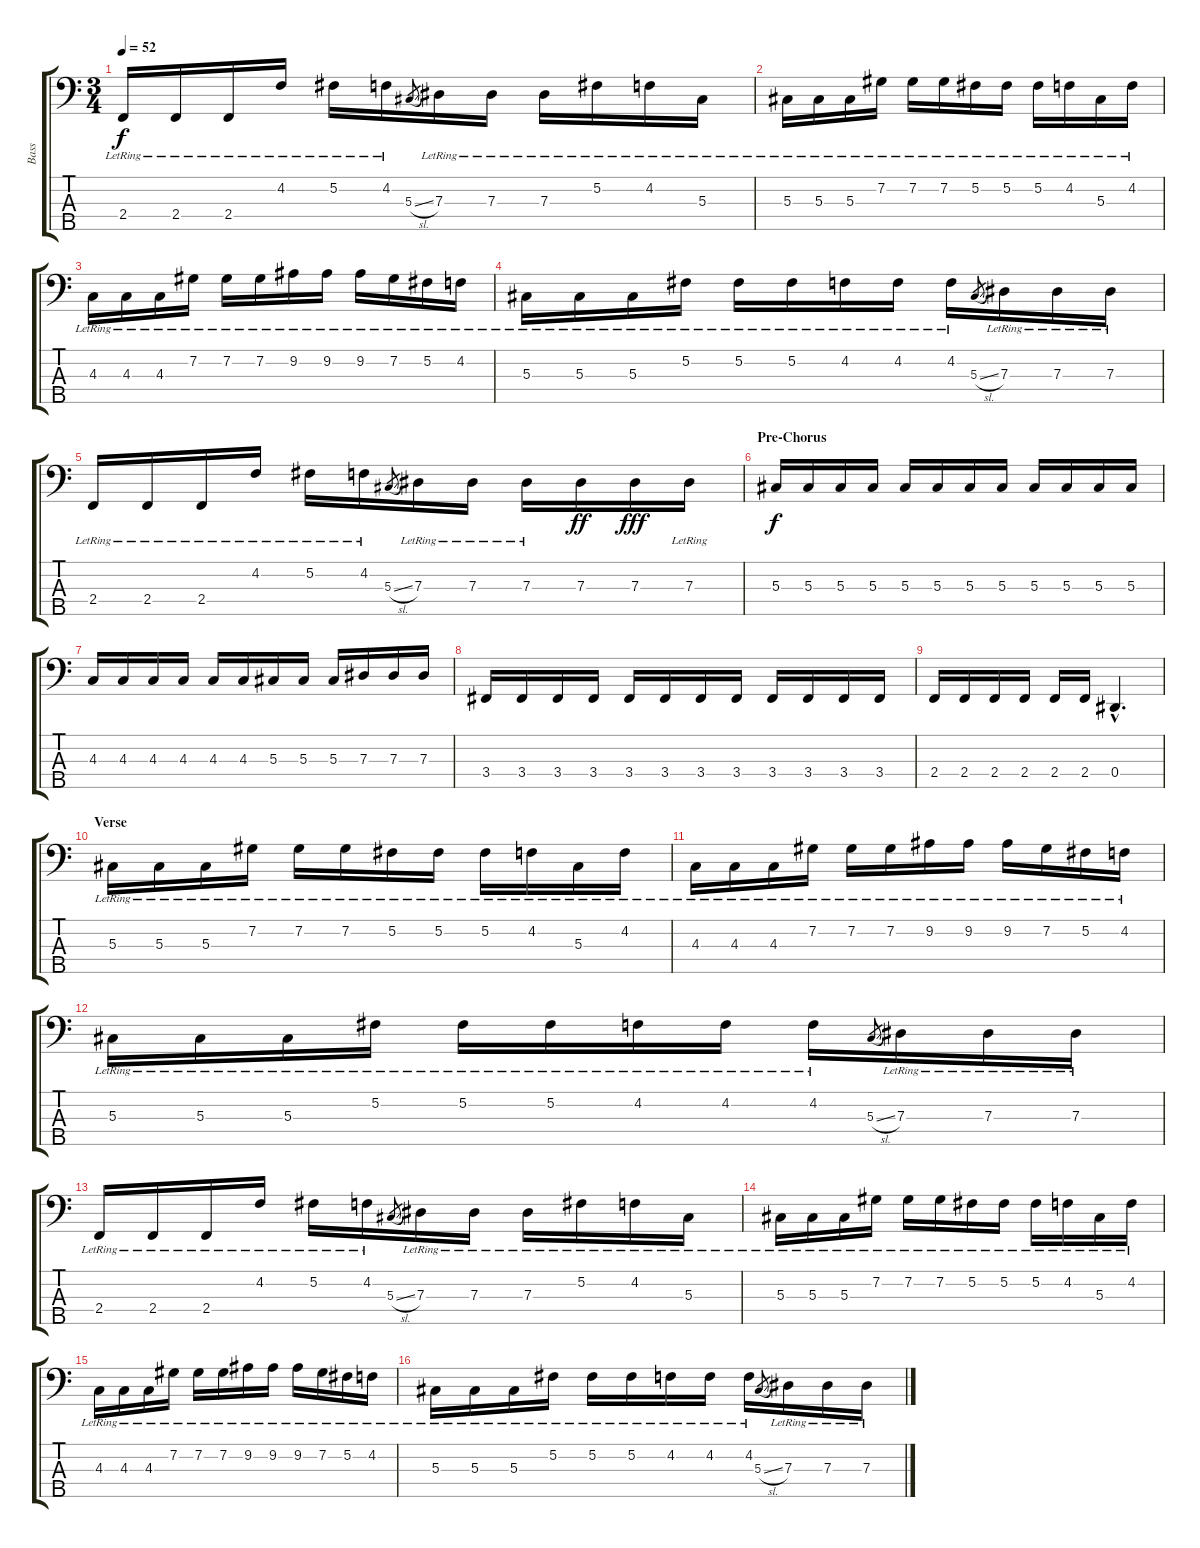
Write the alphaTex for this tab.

\track ("Bass" "Bass") {instrument electricbassfinger}
\staff {score tabs}
\tuning (Gb2 Db2 Ab1 Eb1 B0) {hide}
\ts (3 4)
\tempo 52
\clef f4
\ks c
2.4{lr}.16{dy f} 2.4{lr}.16 2.4{lr}.16 4.2{lr}.16 5.2{lr}.16 4.2{lr}.16 5.3{sl}.8{gr} 7.3{lr}.16 7.3{lr}.16 7.3{lr}.16 5.2{lr}.16 4.2{lr}.16 5.3{lr}.16 |
5.3{lr}.16 5.3{lr}.16 5.3{lr}.16 7.2{lr}.16 7.2{lr}.16 7.2{lr}.16 5.2{lr}.16 5.2{lr}.16 5.2{lr}.16 4.2{lr}.16 5.3{lr}.16 4.2{lr}.16 |
4.3{lr}.16 4.3{lr}.16 4.3{lr}.16 7.2{lr}.16 7.2{lr}.16 7.2{lr}.16 9.2{lr}.16 9.2{lr}.16 9.2{lr}.16 7.2{lr}.16 5.2{lr}.16 4.2{lr}.16 |
5.3{lr}.16 5.3{lr}.16 5.3{lr}.16 5.2{lr}.16 5.2{lr}.16 5.2{lr}.16 4.2{lr}.16 4.2{lr}.16 4.2{lr}.16 5.3{sl}.8{gr} 7.3{lr}.16 7.3{lr}.16 7.3{lr}.16 |
2.4{lr}.16 2.4{lr}.16 2.4{lr}.16 4.2{lr}.16 5.2{lr}.16 4.2{lr}.16 5.3{sl}.8{gr} 7.3{lr}.16 7.3{lr}.16 7.3{lr}.16 7.3.16{dy ff} 7.3.16{dy fff} 7.3{lr}.16 |
\section ("" "Pre-Chorus")
5.3.16{dy f} 5.3.16 5.3.16 5.3.16 5.3.16 5.3.16 5.3.16 5.3.16 5.3.16 5.3.16 5.3.16 5.3.16 |
4.3.16 4.3.16 4.3.16 4.3.16 4.3.16 4.3.16 5.3.16 5.3.16 5.3.16 7.3.16 7.3.16 7.3.16 |
3.4.16 3.4.16 3.4.16 3.4.16 3.4.16 3.4.16 3.4.16 3.4.16 3.4.16 3.4.16 3.4.16 3.4.16 |
2.4.16 2.4.16 2.4.16 2.4.16 2.4.16 2.4.16 0.4{hac}.4{d} |
\section ("" "Verse")
5.3{lr}.16 5.3{lr}.16 5.3{lr}.16 7.2{lr}.16 7.2{lr}.16 7.2{lr}.16 5.2{lr}.16 5.2{lr}.16 5.2{lr}.16 4.2{lr}.16 5.3{lr}.16 4.2{lr}.16 |
4.3{lr}.16 4.3{lr}.16 4.3{lr}.16 7.2{lr}.16 7.2{lr}.16 7.2{lr}.16 9.2{lr}.16 9.2{lr}.16 9.2{lr}.16 7.2{lr}.16 5.2{lr}.16 4.2{lr}.16 |
5.3{lr}.16 5.3{lr}.16 5.3{lr}.16 5.2{lr}.16 5.2{lr}.16 5.2{lr}.16 4.2{lr}.16 4.2{lr}.16 4.2{lr}.16 5.3{sl}.8{gr} 7.3{lr}.16 7.3{lr}.16 7.3{lr}.16 |
2.4{lr}.16 2.4{lr}.16 2.4{lr}.16 4.2{lr}.16 5.2{lr}.16 4.2{lr}.16 5.3{sl}.8{gr} 7.3{lr}.16 7.3{lr}.16 7.3{lr}.16 5.2{lr}.16 4.2{lr}.16 5.3{lr}.16 |
5.3{lr}.16 5.3{lr}.16 5.3{lr}.16 7.2{lr}.16 7.2{lr}.16 7.2{lr}.16 5.2{lr}.16 5.2{lr}.16 5.2{lr}.16 4.2{lr}.16 5.3{lr}.16 4.2{lr}.16 |
4.3{lr}.16 4.3{lr}.16 4.3{lr}.16 7.2{lr}.16 7.2{lr}.16 7.2{lr}.16 9.2{lr}.16 9.2{lr}.16 9.2{lr}.16 7.2{lr}.16 5.2{lr}.16 4.2{lr}.16 |
5.3{lr}.16 5.3{lr}.16 5.3{lr}.16 5.2{lr}.16 5.2{lr}.16 5.2{lr}.16 4.2{lr}.16 4.2{lr}.16 4.2{lr}.16 5.3{sl}.8{gr} 7.3{lr}.16 7.3{lr}.16 7.3{lr}.16
